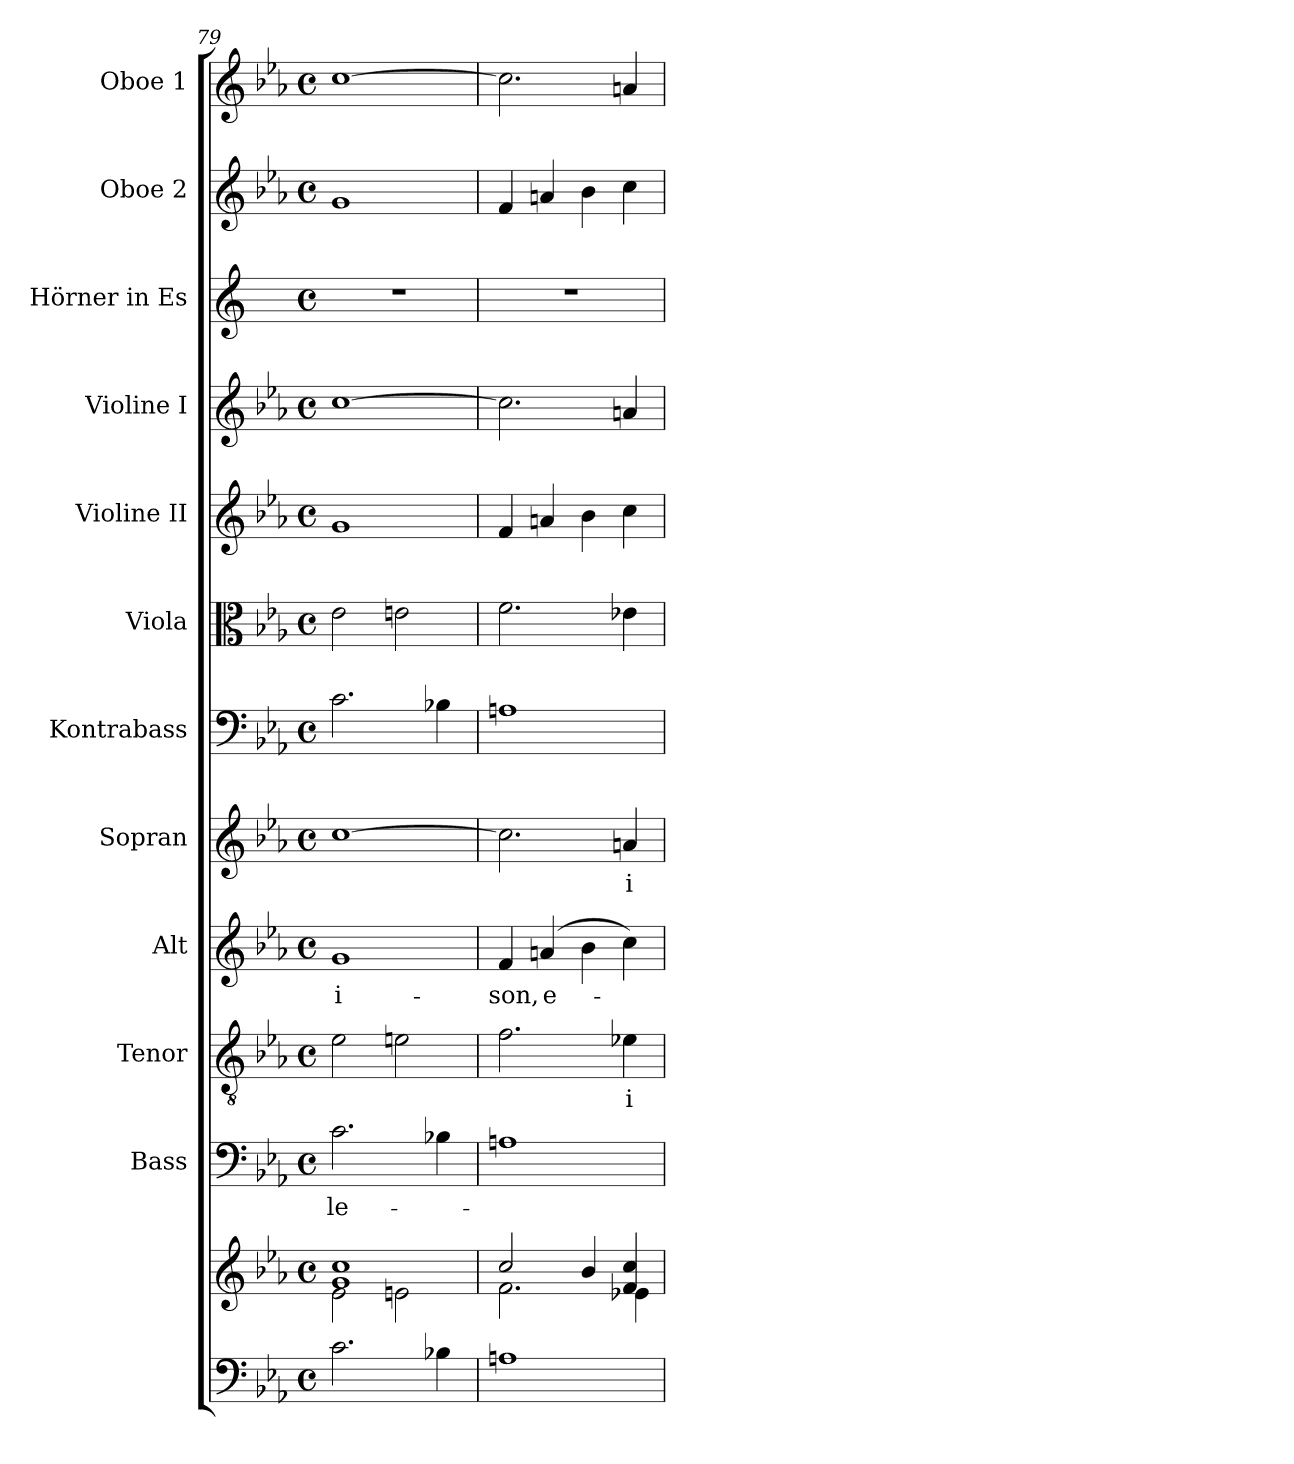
**kern	**kern	**kern	**text	**kern	**text	**kern	**text	**kern	**text	**kern	**kern	**kern	**kern	**kern	**kern	**kern
*part12	*part12	*part11	*part11	*part10	*part10	*part9	*part9	*part8	*part8	*part7	*part6	*part5	*part4	*part3	*part2	*part1
*staff13	*staff12	*staff11	*staff11	*staff10	*staff10	*staff9	*staff9	*staff8	*staff8	*staff7	*staff6	*staff5	*staff4	*staff3	*staff2	*staff1
*	*	*I"Bass	*	*I"Tenor	*	*I"Alt	*	*I"Sopran	*	*I"Kontrabass	*I"Viola	*I"Violine II	*I"Violine I	*I"Hörner in Es	*I"Oboe 2	*I"Oboe 1
*	*	*I'B.	*	*I'T.	*	*I'A.	*	*I'S.	*	*I'Kb.	*I'Vla.	*I'Vl. II	*I'Vl. I	*	*I'Ob. 2	*I'Ob. 1
*clefF4	*clefG2	*clefF4	*	*clefGv2	*	*clefG2	*	*clefG2	*	*clefF4	*clefC3	*clefG2	*clefG2	*clefG2	*clefG2	*clefG2
*	*	*	*	*	*	*	*	*	*	*ITrd7c12	*	*	*	*ITrd5c9	*	*
*k[b-e-a-]	*k[b-e-a-]	*k[b-e-a-]	*	*k[b-e-a-]	*	*k[b-e-a-]	*	*k[b-e-a-]	*	*k[b-e-a-]	*k[b-e-a-]	*k[b-e-a-]	*k[b-e-a-]	*k[b-e-a-]	*k[b-e-a-]	*k[b-e-a-]
*E-:	*E-:	*E-:	*	*E-:	*	*E-:	*	*E-:	*	*E-:	*E-:	*E-:	*E-:	*E-:	*E-:	*E-:
*M4/4	*M4/4	*M4/4	*	*M4/4	*	*M4/4	*	*M4/4	*	*M4/4	*M4/4	*M4/4	*M4/4	*M4/4	*M4/4	*M4/4
*met(c)	*met(c)	*met(c)	*	*met(c)	*	*met(c)	*	*met(c)	*	*met(c)	*met(c)	*met(c)	*met(c)	*met(c)	*met(c)	*met(c)
=79	=79	=79	=79	=79	=79	=79	=79	=79	=79	=79	=79	=79	=79	=79	=79	=79
*	*^	*	*	*	*	*	*	*	*	*	*	*	*	*	*	*
!	!	!	!	!LO:LY:b	!	!	!	!LO:LY:b	!	!	!	!	!	!	!	!	!
2.c\	1g 1cc	2e-\	2.c\	-le-	2e-\	.	1g	-i-	[1cc	.	2.C\	2e-\	1g	[1cc	1r	1g	[1cc
.	.	2en\	.	.	2en\	.	.	.	.	.	.	2en\	.	.	.	.	.
4B-X\	.	.	4B-X\	.	.	.	.	.	.	.	4BB-X\	.	.	.	.	.	.
=80	=80	=80	=80	=80	=80	=80	=80	=80	=80	=80	=80	=80	=80	=80	=80	=80	=80
!	!	!	!	!	!	!	!	!LO:LY:b	!	!	!	!	!	!	!	!	!
1An	2cc/	2.f\	1An	.	2.f\	.	4f/	-son,	2.cc\]	.	1AAn	2.f\	4f/	2.cc\]	1r	4f/	2.cc\]
!	!	!	!	!	!	!	!	!LO:LY:b	!	!	!	!	!	!	!	!	!
.	.	.	.	.	.	.	(4an/	e-	.	.	.	.	4an/	.	.	4an/	.
.	4b-/	.	.	.	.	.	4b-\	.	.	.	.	.	4b-\	.	.	4b-\	.
!	!	!	!	!	!	!LO:LY:b	!	!	!	!LO:LY:b	!	!	!	!	!	!	!
.	4f/ 4cc/	4e-X\	.	.	4e-X\	-i-	4cc\)	.	4an/	-i-	.	4e-X\	4cc\	4an/	.	4cc\	4an/
*	*v	*v	*	*	*	*	*	*	*	*	*	*	*	*	*	*	*
=	=	=	=	=	=	=	=	=	=	=	=	=	=	=	=	=
*-	*-	*-	*-	*-	*-	*-	*-	*-	*-	*-	*-	*-	*-	*-	*-	*-
